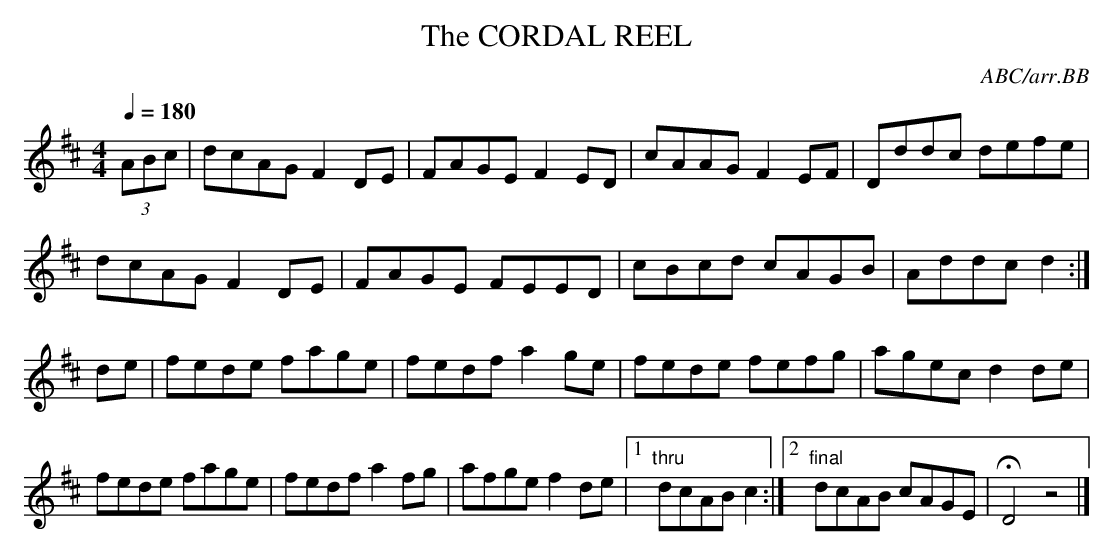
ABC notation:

X:1
T:CORDAL REEL, The
C:ABC/arr.BB
Q:1/4=180
L:1/8
M:4/4
K:D
(3ABc|dcAG F2DE|FAGE F2ED|cAAG F2EF|Dddc defe|
dcAG F2 DE|FAGE FEED|cBcd cAGB|Addc d2 :|
de|fede fage|fedf a2 ge|fede fefg|agec d2 de|
fede fage|fedf a2 fg|afge f2de|1 "thru" dcAB c2 :|\
[2 "final"dcAB cAGE|HD4z4|]
